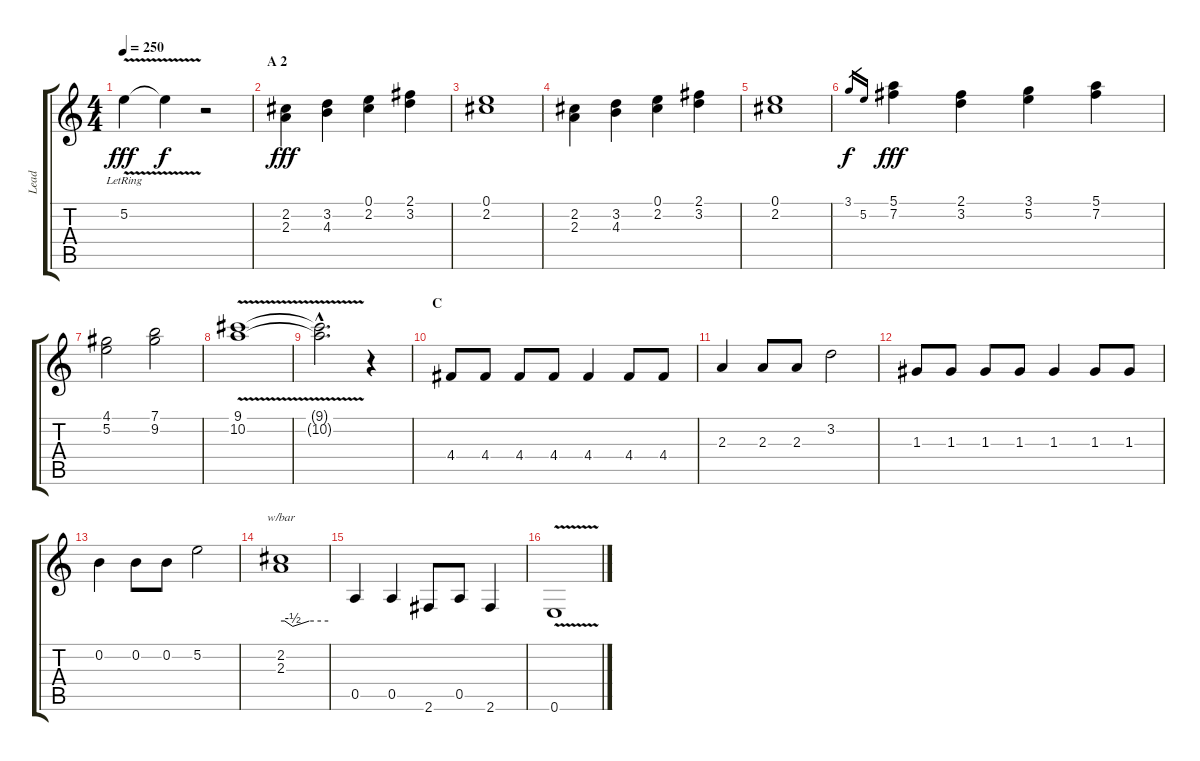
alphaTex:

\track ("Lead" "Lead") {instrument acousticguitarnylon}
\staff {score tabs}
\tuning (E4 B3 G3 D3 A2 E2) {hide}
\ts (4 4)
\tempo 250
\clef g2
\ks c
5.2{v lr}.4{dy fff} 5.2{t}.4{dy f} r.2 |
\section ("" "A 2")
(2.2 2.3).4{dy fff volume 16 instrument electricbasspick} (3.2 4.3).4 (0.1 2.2).4 (2.1 3.2).4 |
(0.1 2.2).1 |
(2.2 2.3).4 (3.2 4.3).4 (0.1 2.2).4 (2.1 3.2).4 |
(0.1 2.2).1 |
3.1.16{gr dy f} 5.2.16{gr} (5.1 7.2).4{dy fff} (2.1 3.2).4 (3.1 5.2).4 (5.1 7.2).4 |
(4.1 5.2).2 (7.1 9.2).2 |
(9.1{v} 10.2{v}).1 |
(9.1{hac t} 10.2{hac t}).2{d} r.4 |
\section ("" "C")
4.4.8{instrument electricbassfinger} 4.4.8 4.4.8 4.4.8 4.4.4 4.4.8 4.4.8 |
2.3.4 2.3.8 2.3.8 3.2.2 |
1.3.8 1.3.8 1.3.8 1.3.8 1.3.4 1.3.8 1.3.8 |
0.2.4 0.2.8 0.2.8 5.2.2 |
(2.2 2.3).1{tbe (custom default 0 0 5 0 15 -2 36 0 60 0)} |
0.5.4{volume 16 instrument electricguitarclean} 0.5.4 2.6.8 0.5.8 2.6.4 |
0.6{v}.1
